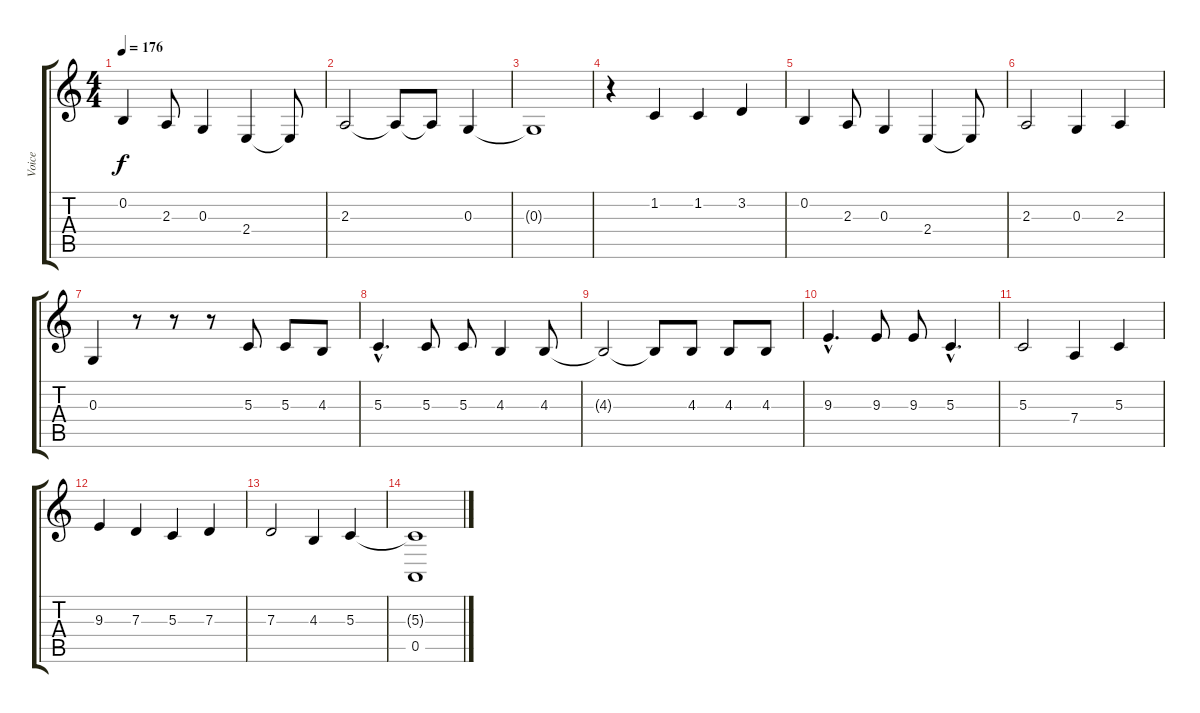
\track ("Voice" "Voice") {instrument oboe}
\staff {score tabs}
\tuning (E4 B3 G3 D3 A2 E2) {hide}
\ts (4 4)
\tempo 176
\clef g2
\ks c
0.2.4{dy f} 2.3.8 0.3.4 2.4.4 2.4{t}.8 |
2.3.2 2.3{t}.8 2.3{t}.8 0.3.4 |
0.3{t}.1 |
r.4 1.2.4 1.2.4 3.2.4 |
0.2.4 2.3.8 0.3.4 2.4.4 2.4{t}.8 |
2.3.2 0.3.4 2.3.4 |
0.3.4 r.8 r.8 r.8 5.3.8 5.3.8 4.3.8 |
5.3{hac}.4{d} 5.3.8 5.3.8 4.3.4 4.3.8 |
4.3{t}.2 4.3{t}.8 4.3.8 4.3.8 4.3.8 |
9.3{hac}.4{d} 9.3.8 9.3.8 5.3{hac}.4{d} |
5.3.2 7.4.4 5.3.4 |
9.3.4 7.3.4 5.3.4 7.3.4 |
7.3.2 4.3.4 5.3.4 |
(5.3{t} 0.5).1
